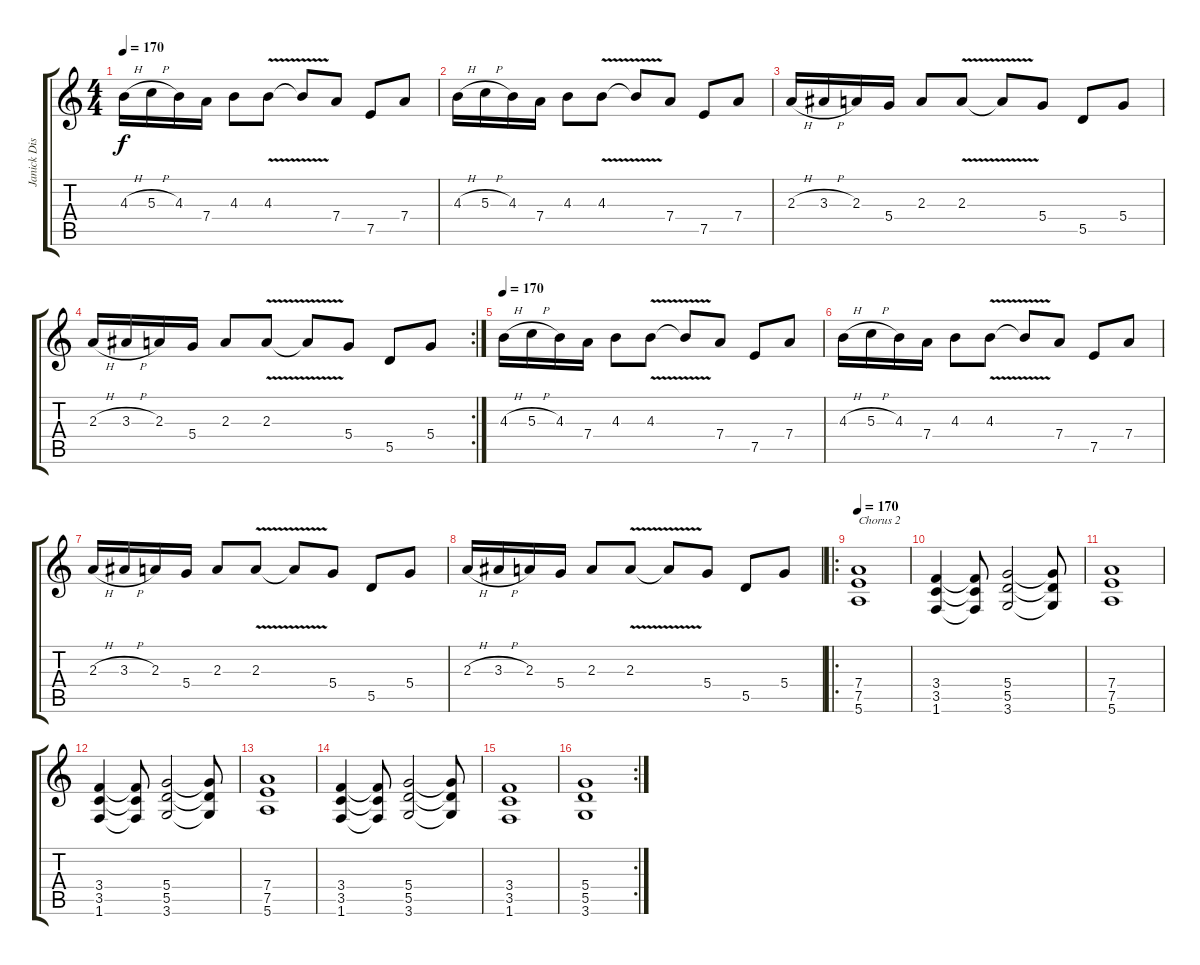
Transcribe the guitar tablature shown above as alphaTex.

\track ("Janick Distortion" "Janick Dis") {instrument distortionguitar}
\staff {score tabs}
\tuning (E4 B3 G3 D3 A2 E2) {hide}
\ts (4 4)
\tempo 170
\clef g2
\ks c
4.3{h}.16{dy f} 5.3{h}.16 4.3.16 7.4.16 4.3.8 4.3{v}.8 4.3{t}.8 7.4.8 7.5.8 7.4.8 |
4.3{h}.16 5.3{h}.16 4.3.16 7.4.16 4.3.8 4.3{v}.8 4.3{t}.8 7.4.8 7.5.8 7.4.8 |
2.3{h}.16 3.3{h}.16 2.3.16 5.4.16 2.3.8 2.3{v}.8 2.3{t}.8 5.4.8 5.5.8 5.4.8 |
\rc 2
2.3{h}.16 3.3{h}.16 2.3.16 5.4.16 2.3.8 2.3{v}.8 2.3{t}.8 5.4.8 5.5.8 5.4.8 |
\tempo 170
4.3{h}.16 5.3{h}.16 4.3.16 7.4.16 4.3.8 4.3{v}.8 4.3{t}.8 7.4.8 7.5.8 7.4.8 |
4.3{h}.16 5.3{h}.16 4.3.16 7.4.16 4.3.8 4.3{v}.8 4.3{t}.8 7.4.8 7.5.8 7.4.8 |
2.3{h}.16 3.3{h}.16 2.3.16 5.4.16 2.3.8 2.3{v}.8 2.3{t}.8 5.4.8 5.5.8 5.4.8 |
2.3{h}.16 3.3{h}.16 2.3.16 5.4.16 2.3.8 2.3{v}.8 2.3{t}.8 5.4.8 5.5.8 5.4.8 |
\ro
\tempo 170
(7.4 7.5 5.6).1{txt "Chorus 2"} |
(3.4 3.5 1.6).4 (3.4{t} 3.5{t} 1.6{t}).8 (5.4 5.5 3.6).2 (5.4{t} 5.5{t} 3.6{t}).8 |
(7.4 7.5 5.6).1 |
(3.4 3.5 1.6).4 (3.4{t} 3.5{t} 1.6{t}).8 (5.4 5.5 3.6).2 (5.4{t} 5.5{t} 3.6{t}).8 |
(7.4 7.5 5.6).1 |
(3.4 3.5 1.6).4 (3.4{t} 3.5{t} 1.6{t}).8 (5.4 5.5 3.6).2 (5.4{t} 5.5{t} 3.6{t}).8 |
(3.4 3.5 1.6).1 |
\rc 2
(5.4 5.5 3.6).1
